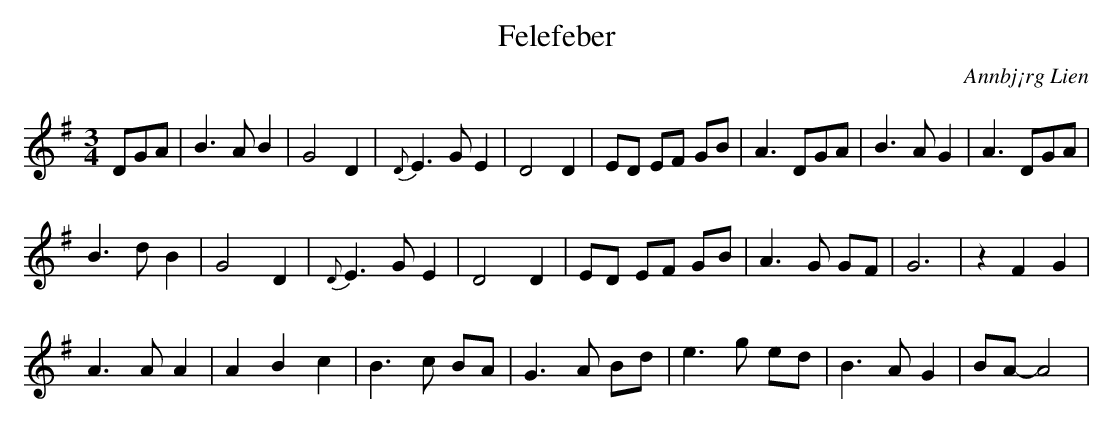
X:1
T:Felefeber
C:Annbj¡rg Lien
M:3/4
L:1/8
Q:90
K:G
DGA| B3A B2 | G4 D2 | {D}E3G E2 | D4 D2 | ED EF GB | A3 DGA | B3A G2 | A3 DGA |
 B3d B2 | G4 D2 | {D}E3G E2 | D4 D2 | ED EF GB | A3 G GF | G6 | z2 F2 G2 |
 A3A A2 | A2 B2 c2 | B3c BA | G3A Bd | e3g ed | B3A G2 | BA- A4 |
